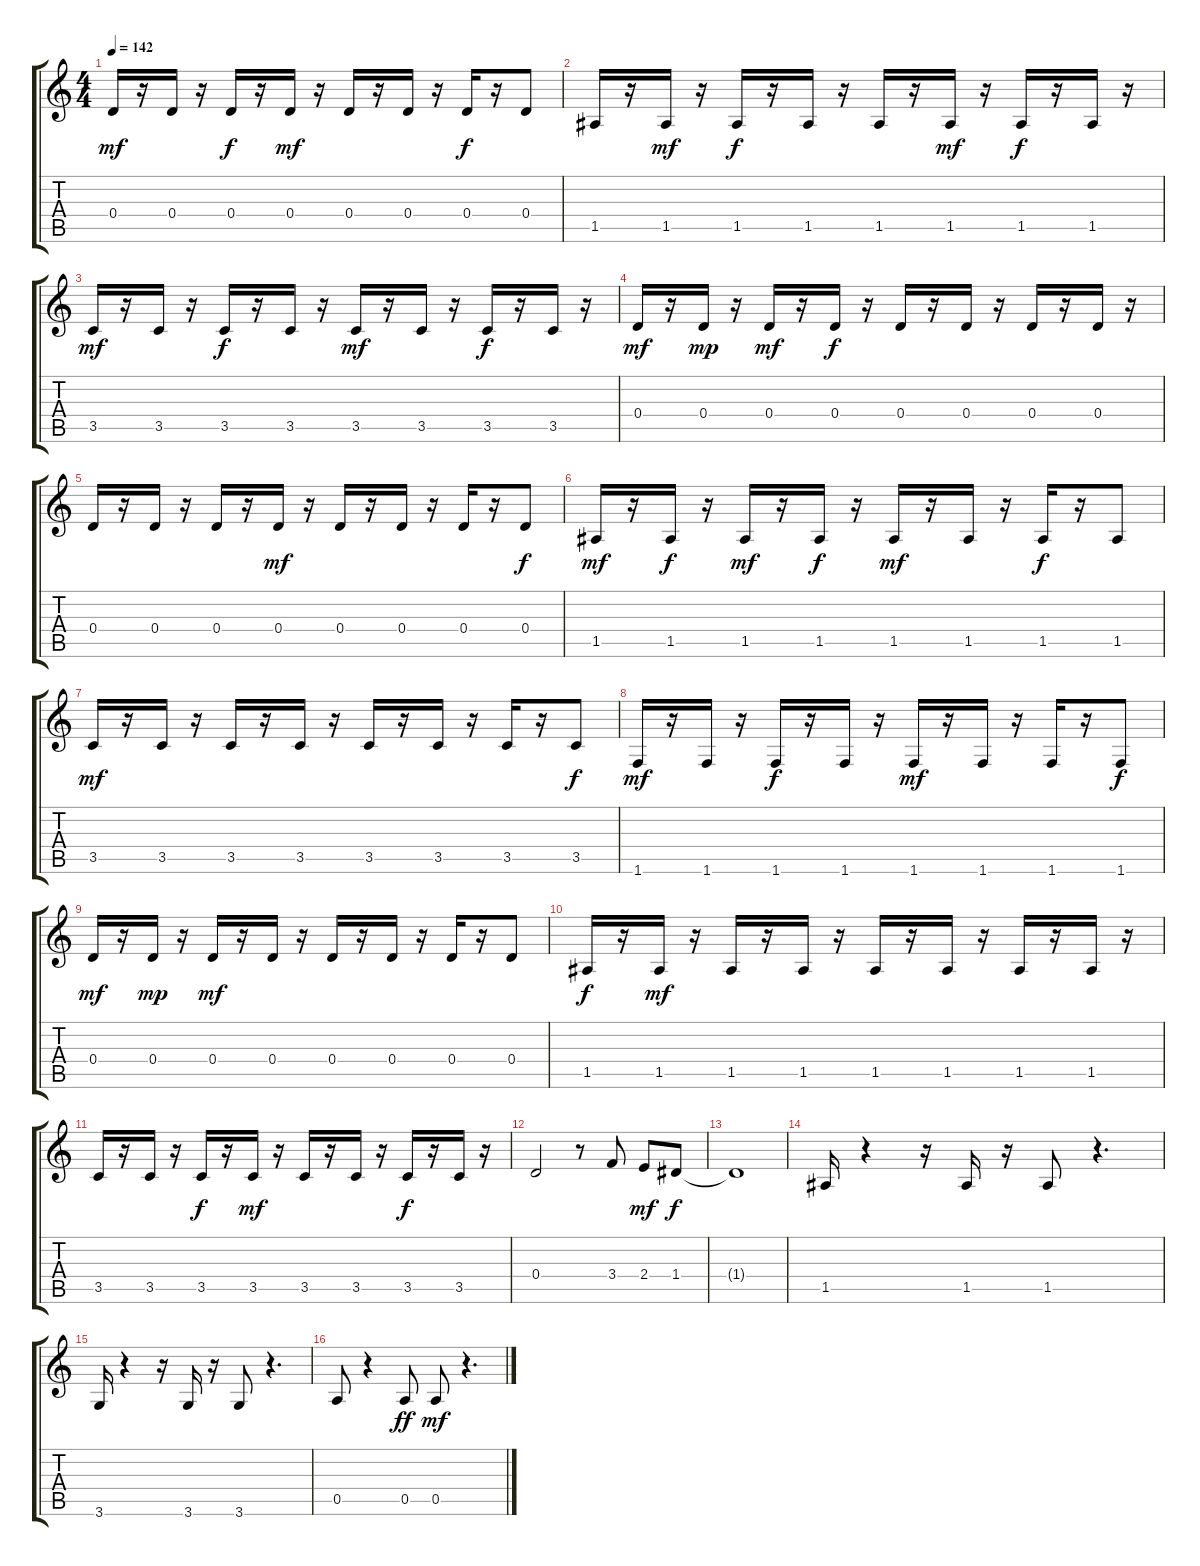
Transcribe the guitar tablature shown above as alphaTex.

\track "" {instrument electricguitarmuted}
\staff {score tabs}
\tuning (E4 B3 G3 D3 A2 E2) {hide}
\ts (4 4)
\tempo 142
\clef g2
\ks c
0.4.16{dy mf} r.16 0.4.16 r.16 0.4.16{dy f} r.16 0.4.16{dy mf} r.16 0.4.16 r.16 0.4.16 r.16 0.4.16{dy f} r.16 0.4.8 |
1.5.16 r.16 1.5.16{dy mf} r.16 1.5.16{dy f} r.16 1.5.16 r.16 1.5.16 r.16 1.5.16{dy mf} r.16 1.5.16{dy f} r.16 1.5.16 r.16 |
3.5.16{dy mf} r.16 3.5.16 r.16 3.5.16{dy f} r.16 3.5.16 r.16 3.5.16{dy mf} r.16 3.5.16 r.16 3.5.16{dy f} r.16 3.5.16 r.16 |
0.4.16{dy mf} r.16 0.4.16{dy mp} r.16 0.4.16{dy mf} r.16 0.4.16{dy f} r.16 0.4.16 r.16 0.4.16 r.16 0.4.16 r.16 0.4.16 r.16 |
0.4.16 r.16 0.4.16 r.16 0.4.16 r.16 0.4.16{dy mf} r.16 0.4.16 r.16 0.4.16 r.16 0.4.16 r.16 0.4.8{dy f} |
1.5.16{dy mf} r.16 1.5.16{dy f} r.16 1.5.16{dy mf} r.16 1.5.16{dy f} r.16 1.5.16{dy mf} r.16 1.5.16 r.16 1.5.16{dy f} r.16 1.5.8 |
3.5.16{dy mf} r.16 3.5.16 r.16 3.5.16 r.16 3.5.16 r.16 3.5.16 r.16 3.5.16 r.16 3.5.16 r.16 3.5.8{dy f} |
1.6.16{dy mf} r.16 1.6.16 r.16 1.6.16{dy f} r.16 1.6.16 r.16 1.6.16{dy mf} r.16 1.6.16 r.16 1.6.16 r.16 1.6.8{dy f} |
0.4.16{dy mf} r.16 0.4.16{dy mp} r.16 0.4.16{dy mf} r.16 0.4.16 r.16 0.4.16 r.16 0.4.16 r.16 0.4.16 r.16 0.4.8 |
1.5.16{dy f} r.16 1.5.16{dy mf} r.16 1.5.16 r.16 1.5.16 r.16 1.5.16 r.16 1.5.16 r.16 1.5.16 r.16 1.5.16 r.16 |
3.5.16 r.16 3.5.16 r.16 3.5.16{dy f} r.16 3.5.16{dy mf} r.16 3.5.16 r.16 3.5.16 r.16 3.5.16{dy f} r.16 3.5.16 r.16 |
0.4.2 r.8 3.4.8 2.4.8{dy mf} 1.4.8{dy f} |
1.4{t}.1 |
1.5.16 r.4 r.16 1.5.16 r.16 1.5.8 r.4{d} |
3.6.16 r.4 r.16 3.6.16 r.16 3.6.8 r.4{d} |
0.5.8 r.4 0.5.8{dy ff} 0.5.8{dy mf} r.4{d}
